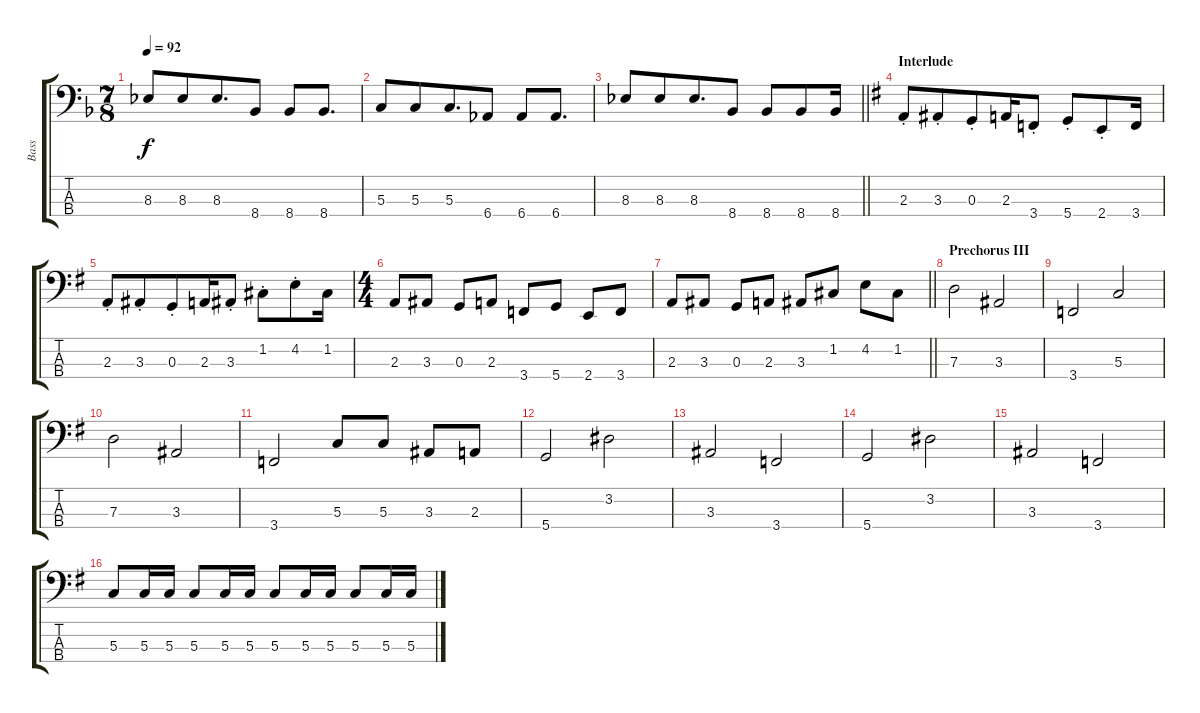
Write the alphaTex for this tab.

\track ("Bass" "Bass") {instrument electricbassfinger}
\staff {score tabs}
\tuning (F2 C2 G1 D1) {hide}
\ts (7 8)
\tempo 92
\clef f4
\ks dminor
8.3.8{dy f} 8.3.8 8.3.8{d} 8.4.8 8.4.8 8.4.8{d} |
5.3.8 5.3.8 5.3.8{d} 6.4.8 6.4.8 6.4.8{d} |
\barLineRight lightlight
8.3.8 8.3.8 8.3.8{d} 8.4.8 8.4.8 8.4.8 8.4.16 |
\section ("" "Interlude")
\ks eminor
2.3{st}.8 3.3{st}.8 0.3{st}.8 2.3.16 3.4{st}.8 5.4{st}.8 2.4{st}.8 3.4.16 |
2.3{st}.8 3.3{st}.8 0.3{st}.8 2.3.16 3.3{st}.8 1.2{st}.8 4.2{st}.8 1.2.16 |
\ts (4 4)
2.3.8 3.3.8 0.3.8 2.3.8 3.4.8 5.4.8 2.4.8 3.4.8 |
\barLineRight lightlight
2.3.8 3.3.8 0.3.8 2.3.8 3.3.8 1.2.8 4.2.8 1.2.8 |
\section ("" "Prechorus III")
7.3.2 3.3.2 |
3.4.2 5.3.2 |
7.3.2 3.3.2 |
3.4.2 5.3.8 5.3.8 3.3.8 2.3.8 |
5.4.2 3.2.2 |
3.3.2 3.4.2 |
5.4.2 3.2.2 |
3.3.2 3.4.2 |
5.3.8 5.3.16 5.3.16 5.3.8 5.3.16 5.3.16 5.3.8 5.3.16 5.3.16 5.3.8 5.3.16 5.3.16
